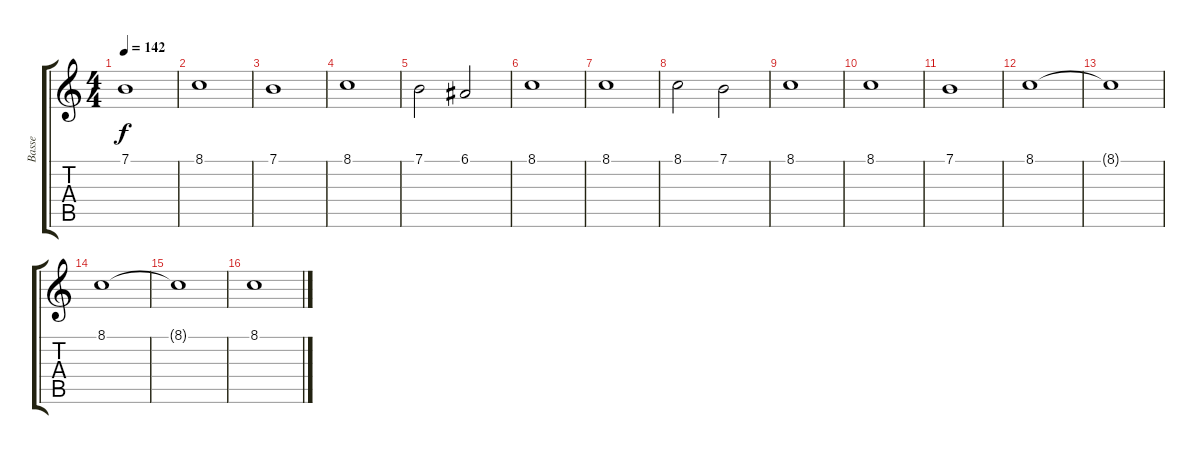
\track ("Basse" "Basse") {instrument fx7echoes}
\staff {score tabs}
\tuning (E4 B3 G3 D3 A2 E2) {hide}
\ts (4 4)
\tempo 142
\clef g2
\ks c
7.1.1{dy f} |
8.1.1 |
7.1.1 |
8.1.1 |
7.1.2 6.1.2 |
8.1.1 |
8.1.1 |
8.1.2 7.1.2 |
8.1.1 |
8.1.1 |
7.1.1 |
8.1.1 |
8.1{t}.1 |
8.1.1 |
8.1{t}.1 |
8.1.1
